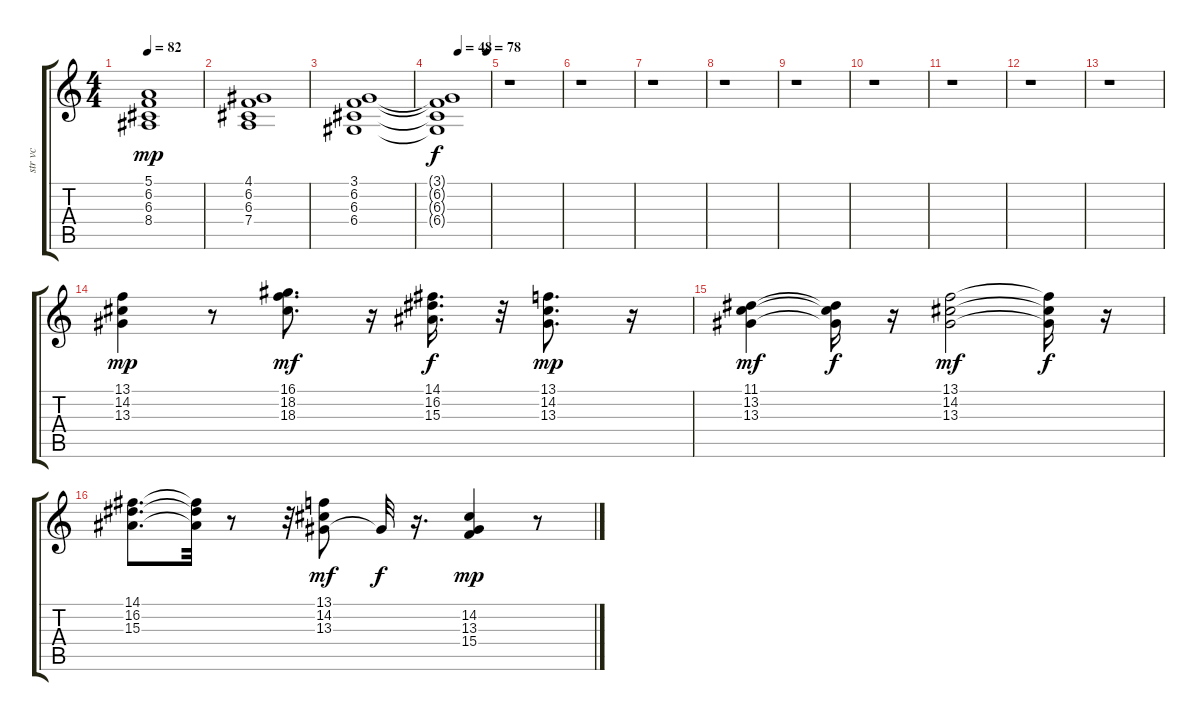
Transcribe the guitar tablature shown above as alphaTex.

\track ("str vc" "str vc") {instrument synthstrings1}
\staff {score tabs}
\tuning (E4 B3 G3 D3 A2 E2) {hide}
\ts (4 4)
\tempo 82
\clef g2
\ks c
(5.1 6.2 6.3 8.4).1{dy mp volume 14} |
(4.1 6.2 6.3 7.4).1{volume 12} |
(3.1 6.2 6.3 6.4).1{volume 14} |
\tempo (48 0.3125)
\tempo (78 0.9375)
(3.1{t} 6.2{t} 6.3{t} 6.4{t}).1{dy f} |
r.1 |
r.1 |
r.1 |
r.1 |
r.1 |
r.1 |
r.1 |
r.1 |
r.1 |
(13.1 14.2 13.3).4{dy mp volume 9 balance 6 instrument fx5brightness} r.8 (16.1 18.2 18.3).8{d dy mf} r.16 (14.1 16.2 15.3).16{d dy f} r.32 (13.1 14.2 13.3).8{d dy mp} r.16 |
(11.1 13.2 13.3).4{dy mf} (11.1{t} 13.2{t} 13.3{t}).16{dy f} r.16 (13.1 14.2 13.3).2{dy mf} (13.1{t} 14.2{t} 13.3{t}).16{dy f} r.16 |
(14.1 16.2 15.3).8{d} (14.1{t} 16.2{t} 15.3{t}).32 r.8 r.32 (13.1 14.2 13.3).8{dy mf} 13.3{t}.32{dy f} r.16{d} (14.2 13.3 15.4).4{dy mp} r.8
